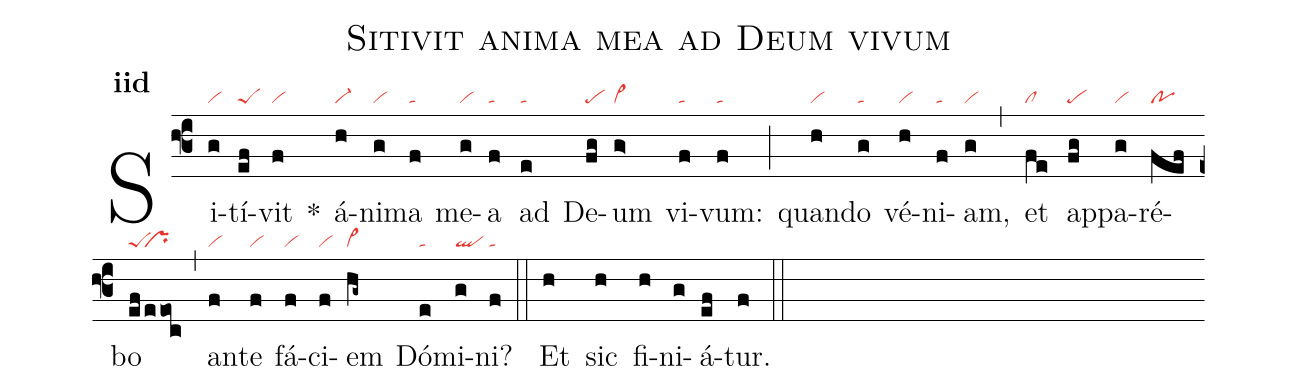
name:Sitivit anima mea ad Deum vivum;
office-part:an;
mode:2d;
nabc-lines:1;
%%
initial-style: 1;
name: Sitivit anima mea ad Deum vivum;
mode: 2;
office-part: Antiphona;
annotation: Ant. ;
annotation: ii d;
nabc-lines: 1;
%%
(f3) Si(g|vi)tí(ef|peS)vit(f|vi) <sp>*</sp>() á(h|vi-)ni(g|vi)ma(f|ta) me(g|vi)a(f|ta) ad(e|ta) De(fg|pe)um(g>|vi>) vi(f|ta)vum:(f|ta) (;) quan(h|vi)do(g|ta) vé(h|vi)ni(f|ta)am,(g|vi) (,) et(fe|cl) ap(fg|pe)pa(g|vi)ré(fef|po)bo(ef|peS|eeoc|pr) (,) an(f|vi)te(f|vi) fá(f|vi)ci(f|vi)em(hg~|vi>) Dó(e|ta)mi(g|ql)ni?(f|ta) (::)
<eu> Et(h) sic(h) fi(h)ni(g)á(ef)tur.(f) </eu> (::)
